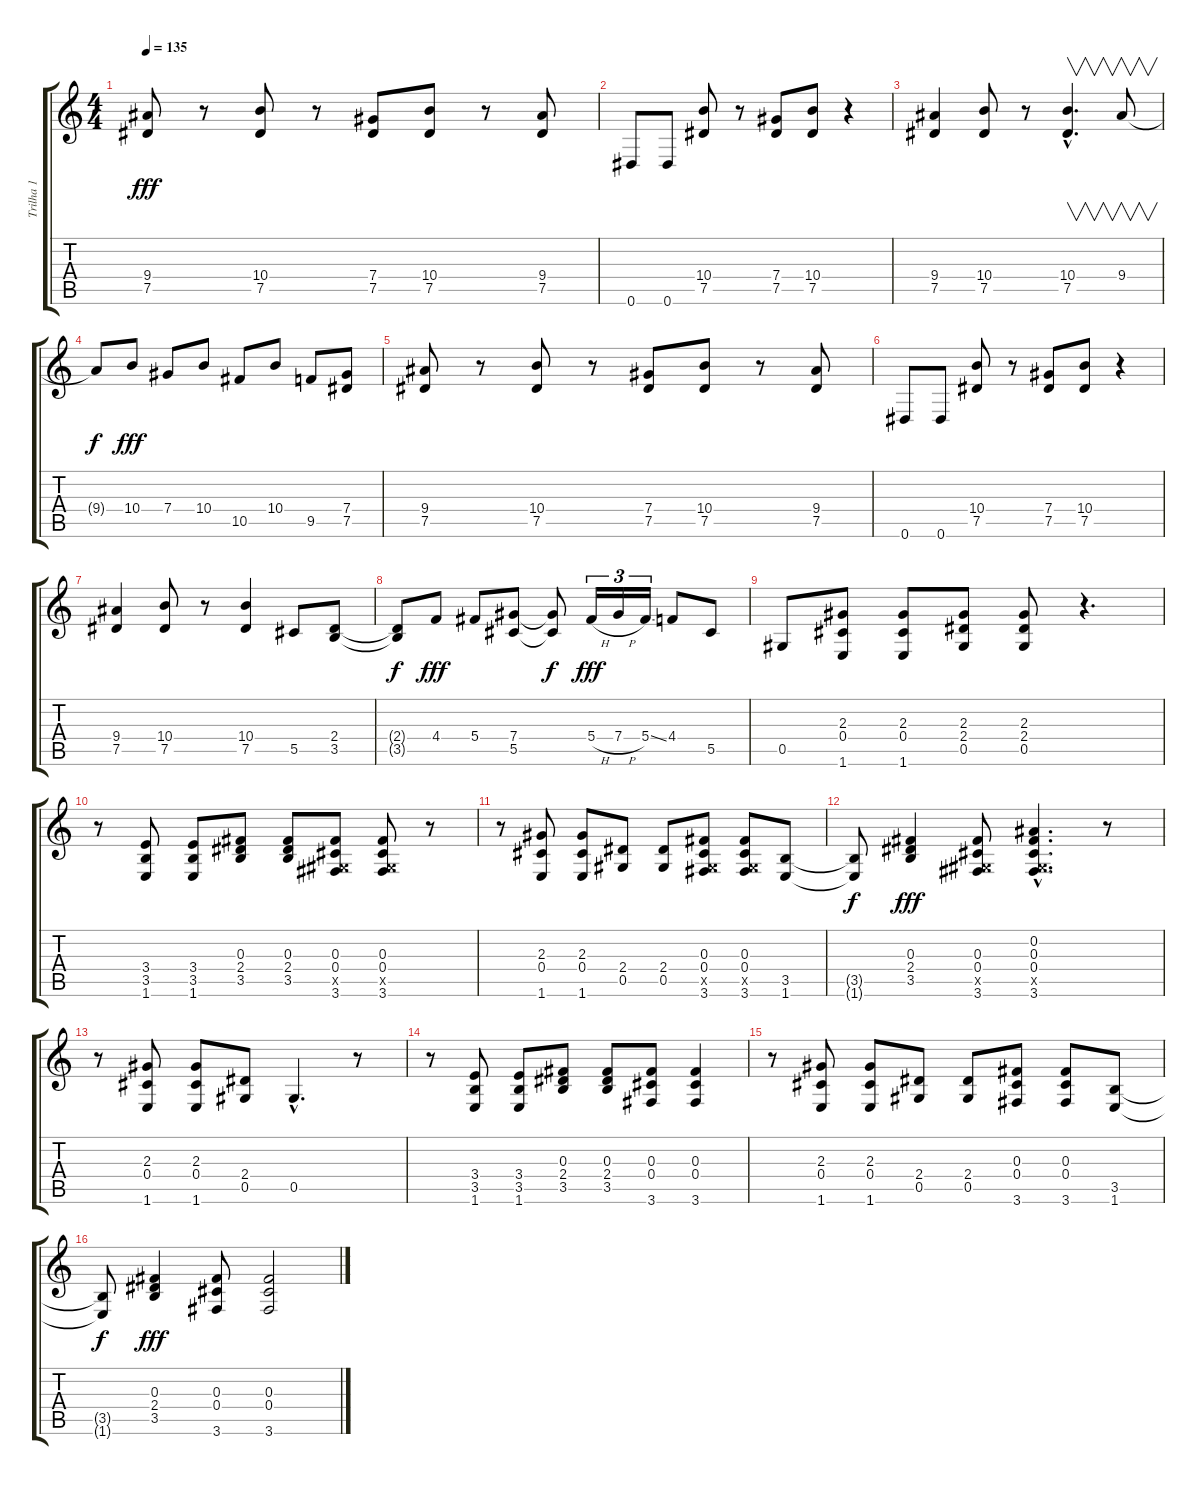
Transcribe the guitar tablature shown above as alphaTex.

\track ("Trilha 1" "Trilha 1") {instrument overdrivenguitar}
\staff {score tabs}
\tuning (Eb4 Bb3 Gb3 Db3 Ab2 Eb2) {hide}
\ts (4 4)
\tempo 135
\clef g2
\ks c
(9.4 7.5).8{dy fff} r.8 (10.4 7.5).8 r.8 (7.4 7.5).8 (10.4 7.5).8 r.8 (9.4 7.5).8 |
0.6.8 0.6.8 (10.4 7.5).8 r.8 (7.4 7.5).8 (10.4 7.5).8 r.4 |
(9.4 7.5).4 (10.4 7.5).8 r.8 (10.4{hac} 7.5{hac}).4{v d} 9.4.8{v} |
9.4{t}.8{dy f} 10.4.8{dy fff} 7.4.8 10.4.8 10.5.8 10.4.8 9.5.8 (7.4 7.5).8 |
(9.4 7.5).8 r.8 (10.4 7.5).8 r.8 (7.4 7.5).8 (10.4 7.5).8 r.8 (9.4 7.5).8 |
0.6.8 0.6.8 (10.4 7.5).8 r.8 (7.4 7.5).8 (10.4 7.5).8 r.4 |
(9.4 7.5).4 (10.4 7.5).8 r.8 (10.4 7.5).4 5.5.8 (2.4 3.5).8 |
(2.4{t} 3.5{t}).8{dy f} 4.4.8{dy fff} 5.4.8 (7.4 5.5).8 (7.4{t} 5.5{t}).8{dy f} 5.4{h}.16{tu (3 2) dy fff} 7.4{h}.16{tu (3 2)} 5.4{ss}.16{tu (3 2)} 4.4.8 5.5.8 |
0.5.8 (2.3 0.4 1.6).8 (2.3 0.4 1.6).8 (2.3 2.4 0.5).8 (2.3 2.4 0.5).8 r.4{d} |
r.8 (3.4 3.5 1.6).8 (3.4 3.5 1.6).8 (0.3 2.4 3.5).8 (0.3 2.4 3.5).8 (0.3 0.4 0.5{x} 3.6).8 (0.3 0.4 0.5{x} 3.6).8 r.8 |
r.8 (2.3 0.4 1.6).8 (2.3 0.4 1.6).8 (2.4 0.5).8 (2.4 0.5).8 (0.3 0.4 0.5{x} 3.6).8 (0.3 0.4 0.5{x} 3.6).8 (3.5 1.6).8 |
(3.5{t} 1.6{t}).8{dy f} (0.3 2.4 3.5).4{dy fff} (0.3 0.4 0.5{x} 3.6).8 (0.2{hac} 0.3{hac} 0.4{hac} 0.5{hac x} 3.6{hac}).4{d} r.8 |
r.8 (2.3 0.4 1.6).8 (2.3 0.4 1.6).8 (2.4 0.5).8 0.5{hac}.4{d} r.8 |
r.8 (3.4 3.5 1.6).8 (3.4 3.5 1.6).8 (0.3 2.4 3.5).8 (0.3 2.4 3.5).8 (0.3 0.4 3.6).8 (0.3 0.4 3.6).4 |
r.8 (2.3 0.4 1.6).8 (2.3 0.4 1.6).8 (2.4 0.5).8 (2.4 0.5).8 (0.3 0.4 3.6).8 (0.3 0.4 3.6).8 (3.5 1.6).8 |
(3.5{t} 1.6{t}).8{dy f} (0.3 2.4 3.5).4{dy fff} (0.3 0.4 3.6).8 (0.3 0.4 3.6).2
